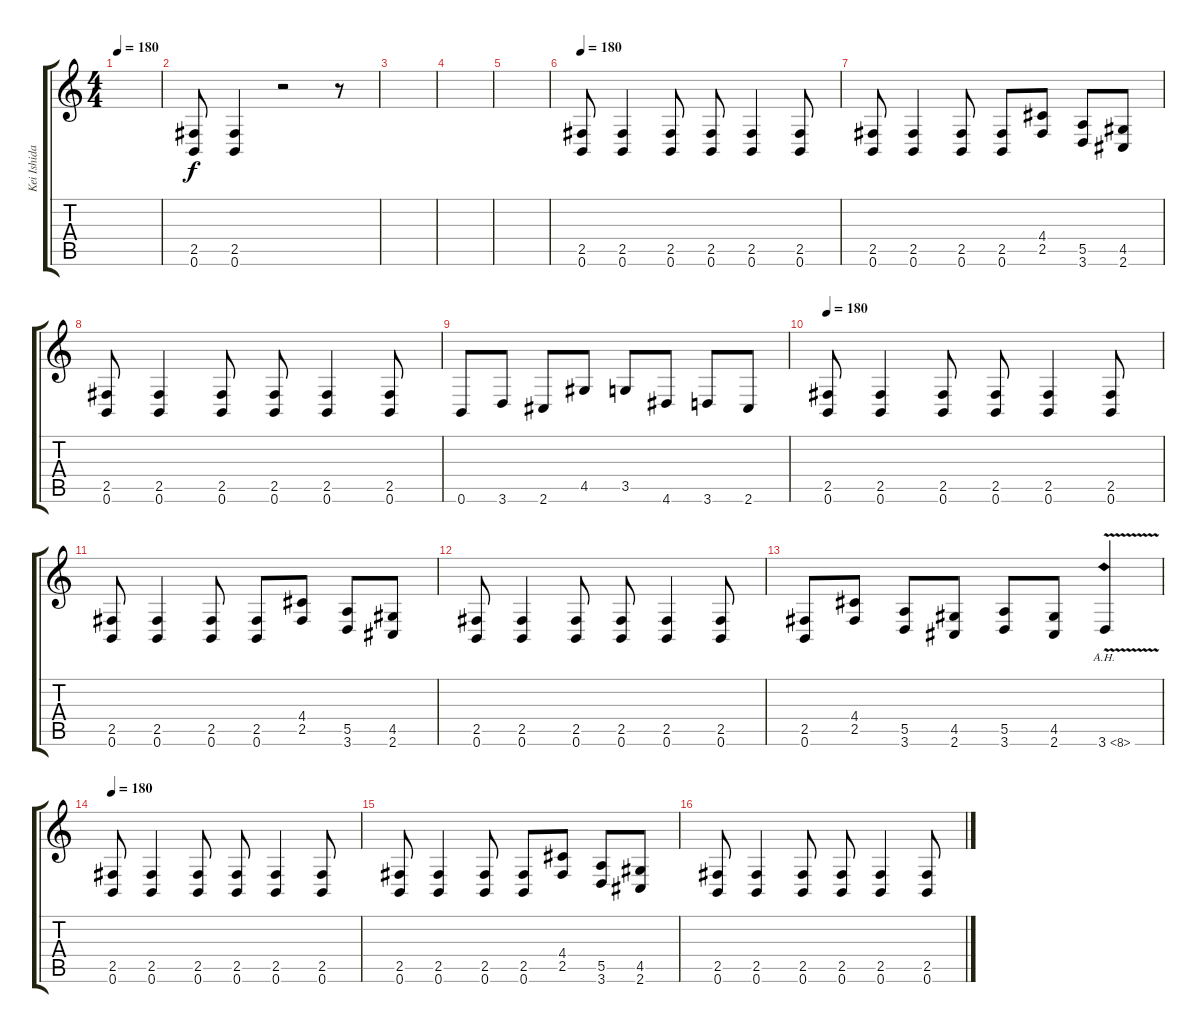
\track ("Kei Ishida 2" "Kei Ishida") {instrument distortionguitar}
\staff {score tabs}
\tuning (B3 Gb3 D3 A2 E2 B1) {hide}
\ts (4 4)
\tempo 180
\clef g2
\ks c
|
(2.5 0.6).8 (2.5 0.6).4 r.2 r.8 |
|
|
|
\tempo 180
(2.5 0.6).8 (2.5 0.6).4 (2.5 0.6).8 (2.5 0.6).8 (2.5 0.6).4 (2.5 0.6).8 |
(2.5 0.6).8 (2.5 0.6).4 (2.5 0.6).8 (2.5 0.6).8 (4.4 2.5).8 (5.5 3.6).8 (4.5 2.6).8 |
(2.5 0.6).8 (2.5 0.6).4 (2.5 0.6).8 (2.5 0.6).8 (2.5 0.6).4 (2.5 0.6).8 |
0.6.8 3.6.8 2.6.8 4.5.8 3.5.8 4.6.8 3.6.8 2.6.8 |
\tempo 180
(2.5 0.6).8 (2.5 0.6).4 (2.5 0.6).8 (2.5 0.6).8 (2.5 0.6).4 (2.5 0.6).8 |
(2.5 0.6).8 (2.5 0.6).4 (2.5 0.6).8 (2.5 0.6).8 (4.4 2.5).8 (5.5 3.6).8 (4.5 2.6).8 |
(2.5 0.6).8 (2.5 0.6).4 (2.5 0.6).8 (2.5 0.6).8 (2.5 0.6).4 (2.5 0.6).8 |
(2.5 0.6).8 (4.4 2.5).8 (5.5 3.6).8 (4.5 2.6).8 (5.5 3.6).8 (4.5 2.6).8 3.6{ah 5 v}.4 |
\tempo 180
(2.5 0.6).8 (2.5 0.6).4 (2.5 0.6).8 (2.5 0.6).8 (2.5 0.6).4 (2.5 0.6).8 |
(2.5 0.6).8 (2.5 0.6).4 (2.5 0.6).8 (2.5 0.6).8 (4.4 2.5).8 (5.5 3.6).8 (4.5 2.6).8 |
(2.5 0.6).8 (2.5 0.6).4 (2.5 0.6).8 (2.5 0.6).8 (2.5 0.6).4 (2.5 0.6).8
